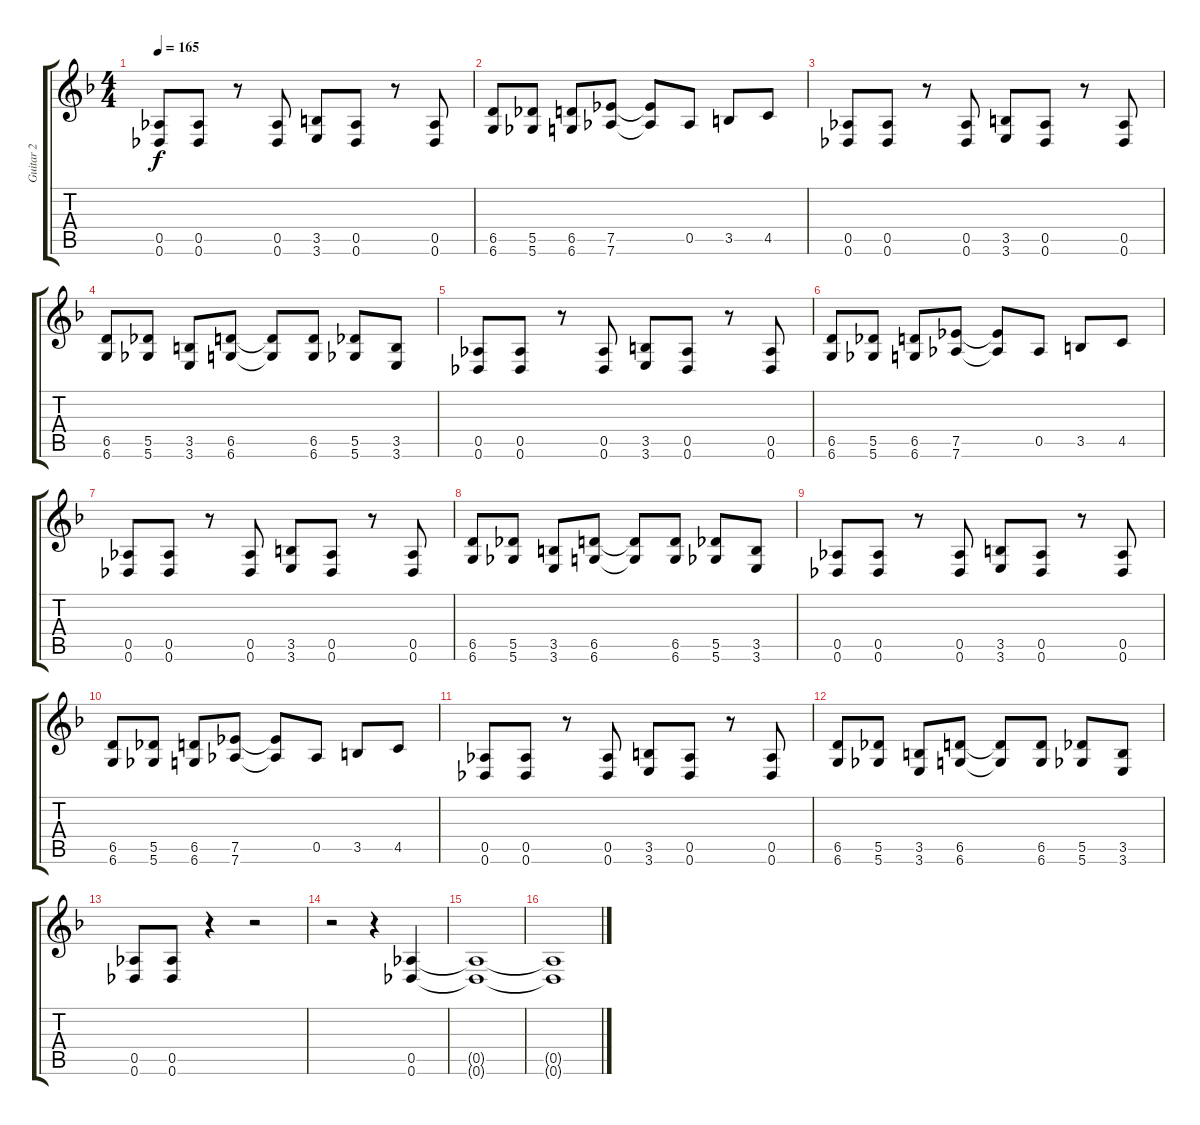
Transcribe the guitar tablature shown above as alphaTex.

\track ("Guitar 2" "Guitar 2") {instrument distortionguitar}
\staff {score tabs}
\tuning (Eb4 Bb3 Gb3 Db3 Ab2 Db2) {hide}
\ts (4 4)
\tempo 165
\clef g2
\ks f
(0.5 0.6).8{dy f} (0.5 0.6).8 r.8 (0.5 0.6).8 (3.5 3.6).8 (0.5 0.6).8 r.8 (0.5 0.6).8 |
(6.5 6.6).8 (5.5 5.6).8 (6.5 6.6).8 (7.5 7.6).8 (7.5{t} 7.6{t}).8 0.5.8 3.5.8 4.5.8 |
(0.5 0.6).8 (0.5 0.6).8 r.8 (0.5 0.6).8 (3.5 3.6).8 (0.5 0.6).8 r.8 (0.5 0.6).8 |
(6.5 6.6).8 (5.5 5.6).8 (3.5 3.6).8 (6.5 6.6).8 (6.5{t} 6.6{t}).8 (6.5 6.6).8 (5.5 5.6).8 (3.5 3.6).8 |
(0.5 0.6).8 (0.5 0.6).8 r.8 (0.5 0.6).8 (3.5 3.6).8 (0.5 0.6).8 r.8 (0.5 0.6).8 |
(6.5 6.6).8 (5.5 5.6).8 (6.5 6.6).8 (7.5 7.6).8 (7.5{t} 7.6{t}).8 0.5.8 3.5.8 4.5.8 |
(0.5 0.6).8 (0.5 0.6).8 r.8 (0.5 0.6).8 (3.5 3.6).8 (0.5 0.6).8 r.8 (0.5 0.6).8 |
(6.5 6.6).8 (5.5 5.6).8 (3.5 3.6).8 (6.5 6.6).8 (6.5{t} 6.6{t}).8 (6.5 6.6).8 (5.5 5.6).8 (3.5 3.6).8 |
(0.5 0.6).8 (0.5 0.6).8 r.8 (0.5 0.6).8 (3.5 3.6).8 (0.5 0.6).8 r.8 (0.5 0.6).8 |
(6.5 6.6).8 (5.5 5.6).8 (6.5 6.6).8 (7.5 7.6).8 (7.5{t} 7.6{t}).8 0.5.8 3.5.8 4.5.8 |
(0.5 0.6).8 (0.5 0.6).8 r.8 (0.5 0.6).8 (3.5 3.6).8 (0.5 0.6).8 r.8 (0.5 0.6).8 |
(6.5 6.6).8 (5.5 5.6).8 (3.5 3.6).8 (6.5 6.6).8 (6.5{t} 6.6{t}).8 (6.5 6.6).8 (5.5 5.6).8 (3.5 3.6).8 |
(0.5 0.6).8 (0.5 0.6).8 r.4 r.2 |
r.2 r.4 (0.5 0.6).4 |
(0.5{t} 0.6{t}).1 |
(0.5{t} 0.6{t}).1
